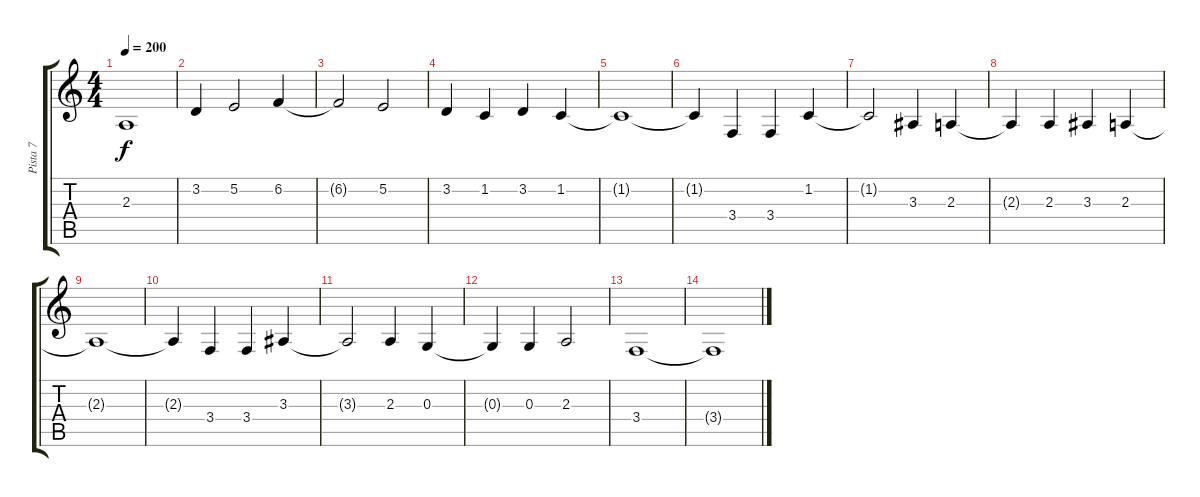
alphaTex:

\track ("Pista 7" "Pista 7") {instrument electricgrandpiano}
\staff {score tabs}
\tuning (E4 B3 G3 D3 A2 E2) {hide}
\ts (4 4)
\tempo 200
\clef g2
\ks c
2.3{t}.1{dy f} |
3.2.4 5.2.2 6.2.4 |
6.2{t}.2 5.2.2 |
3.2.4 1.2.4 3.2.4 1.2.4 |
1.2{t}.1 |
1.2{t}.4 3.4.4 3.4.4 1.2.4 |
1.2{t}.2 3.3.4 2.3.4 |
2.3{t}.4 2.3.4 3.3.4 2.3.4 |
2.3{t}.1 |
2.3{t}.4 3.4.4 3.4.4 3.3.4 |
3.3{t}.2 2.3.4 0.3.4 |
0.3{t}.4 0.3.4 2.3.2 |
3.4.1 |
3.4{t}.1
